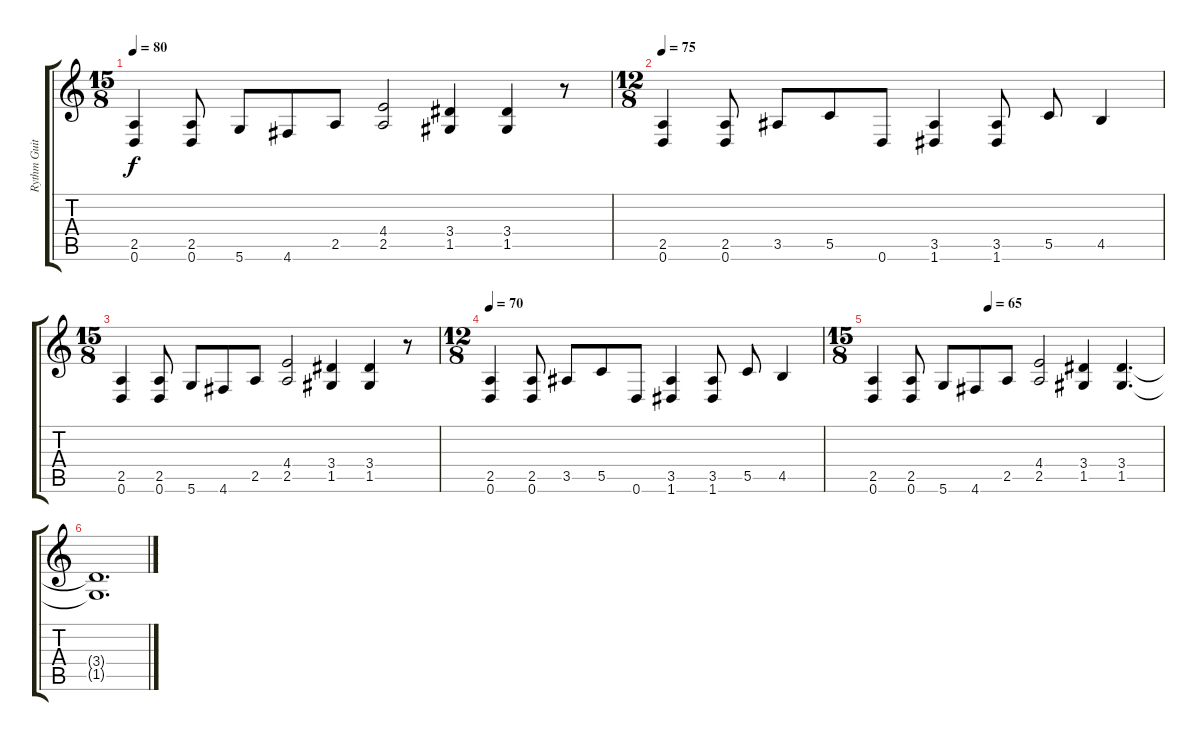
\track ("Rythm Guitar" "Rythm Guit") {instrument distortionguitar}
\staff {score tabs}
\tuning (D4 A3 F3 C3 G2 D2) {hide}
\ts (15 8)
\tempo 80
\clef g2
\ks c
(2.5 0.6).4{dy f} (2.5 0.6).8 5.6.8 4.6.8 2.5.8 (4.4 2.5).2 (3.4 1.5).4 (3.4 1.5).4 r.8 |
\ts (12 8)
\tempo 75
(2.5 0.6).4 (2.5 0.6).8 3.5.8 5.5.8 0.6.8 (3.5 1.6).4 (3.5 1.6).8 5.5.8 4.5.4 |
\ts (15 8)
(2.5 0.6).4 (2.5 0.6).8 5.6.8 4.6.8 2.5.8 (4.4 2.5).2 (3.4 1.5).4 (3.4 1.5).4 r.8 |
\ts (12 8)
\tempo 70
(2.5 0.6).4 (2.5 0.6).8 3.5.8 5.5.8 0.6.8 (3.5 1.6).4 (3.5 1.6).8 5.5.8 4.5.4 |
\ts (15 8)
\tempo (65 0.4)
(2.5 0.6).4 (2.5 0.6).8 5.6.8 4.6.8 2.5.8 (4.4 2.5).2 (3.4 1.5).4 (3.4 1.5).4{d} |
(3.4{t} 1.5{t}).1{d}
